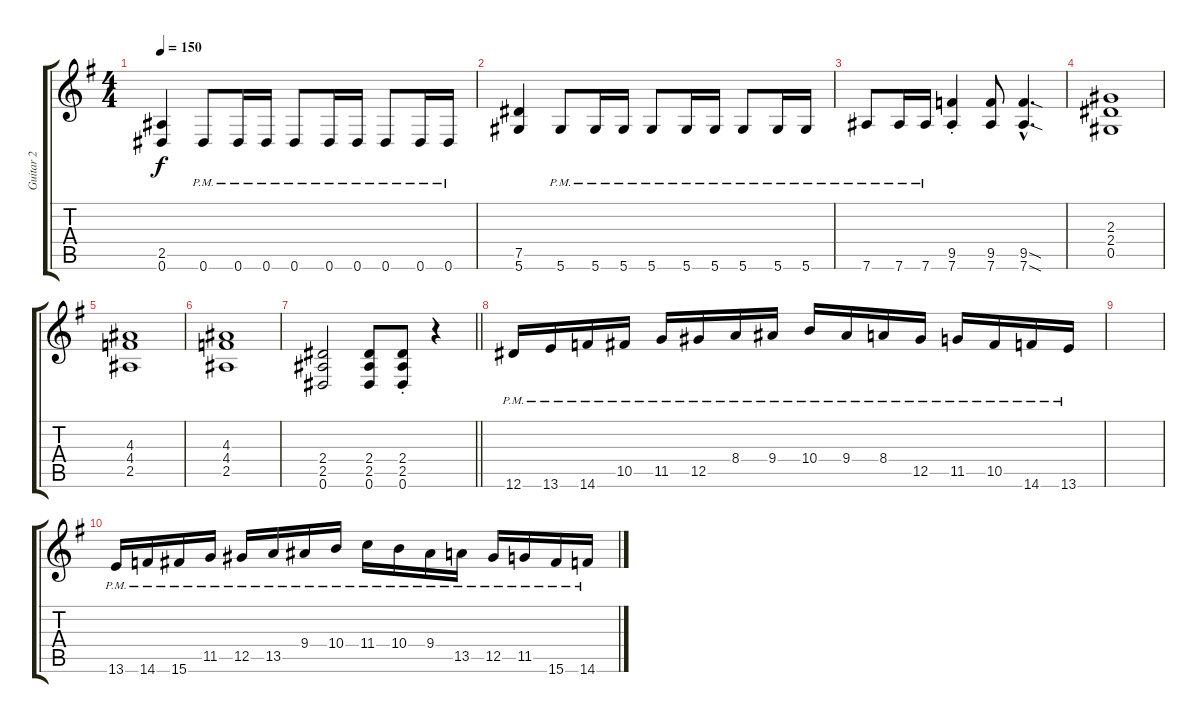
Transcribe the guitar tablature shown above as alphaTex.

\track ("Guitar 2" "Guitar 2") {instrument distortionguitar}
\staff {score tabs}
\tuning (Eb4 Bb3 Gb3 Db3 Ab2 Eb2) {hide}
\ts (4 4)
\tempo 150
\clef g2
\ks g
(2.5 0.6).4{dy f} 0.6{pm}.8 0.6{pm}.16 0.6{pm}.16 0.6{pm}.8 0.6{pm}.16 0.6{pm}.16 0.6{pm}.8 0.6{pm}.16 0.6{pm}.16 |
(7.5 5.6).4 5.6{pm}.8 5.6{pm}.16 5.6{pm}.16 5.6{pm}.8 5.6{pm}.16 5.6{pm}.16 5.6{pm}.8 5.6{pm}.16 5.6{pm}.16 |
7.6{pm}.8 7.6{pm}.16 7.6{pm}.16 (9.5{st} 7.6{st}).4 (9.5 7.6).8 (9.5{sod hac} 7.6{sod hac}).4{d} |
(2.3 2.4 0.5).1 |
(4.3 4.4 2.5).1 |
(4.3 4.4 2.5).1 |
\barLineRight lightlight
(2.4 2.5 0.6).2 (2.4 2.5 0.6).8 (2.4{st} 2.5{st} 0.6{st}).8 r.4 |
12.6{pm}.16 13.6{pm}.16 14.6{pm}.16 10.5{pm}.16 11.5{pm}.16 12.5{pm}.16 8.4{pm}.16 9.4{pm}.16 10.4{pm}.16 9.4{pm}.16 8.4{pm}.16 12.5{pm}.16 11.5{pm}.16 10.5{pm}.16 14.6{pm}.16 13.6{pm}.16 |
|
13.6{pm}.16 14.6{pm}.16 15.6{pm}.16 11.5{pm}.16 12.5{pm}.16 13.5{pm}.16 9.4{pm}.16 10.4{pm}.16 11.4{pm}.16 10.4{pm}.16 9.4{pm}.16 13.5{pm}.16 12.5{pm}.16 11.5{pm}.16 15.6{pm}.16 14.6{pm}.16
